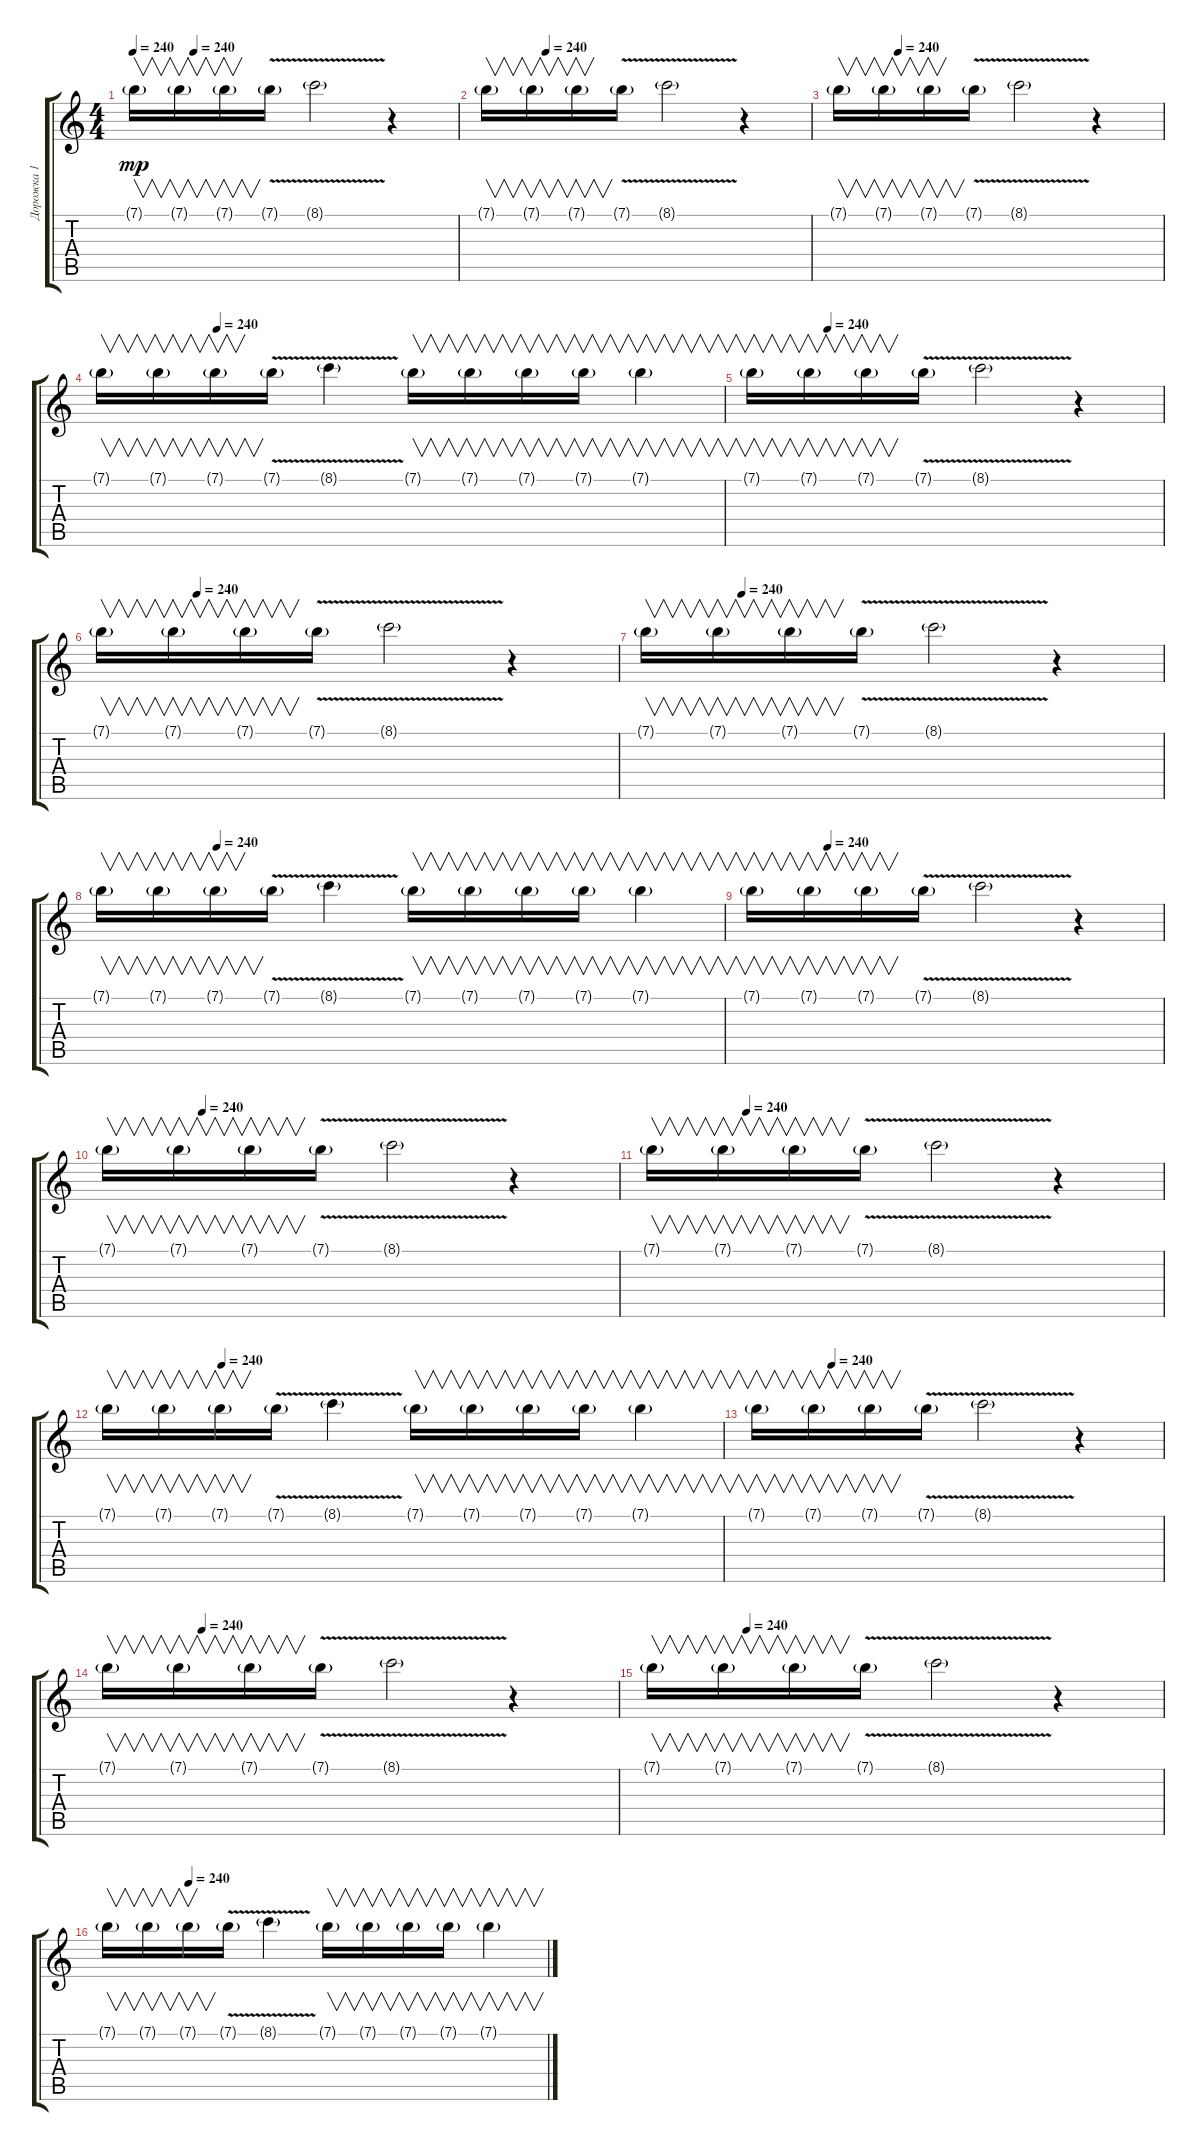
\track ("Дорожка 1" "Дорожка 1") {instrument overdrivenguitar}
\staff {score tabs}
\tuning (E4 B3 G3 D3 A2 E2) {hide}
\ts (4 4)
\tempo 240
\tempo (240 0.1875)
\clef g2
\ks c
7.1{g}.16{v dy mp} 7.1{g}.16{v} 7.1{g}.16{v} 7.1{v g}.16{volume 11 balance 8 instrument overdrivenguitar} 8.1{v g}.2 r.4 |
\tempo (240 0.1875)
7.1{g}.16{v} 7.1{g}.16{v} 7.1{g}.16{v} 7.1{v g}.16{volume 11 balance 8 instrument overdrivenguitar} 8.1{v g}.2 r.4 |
\tempo (240 0.1875)
7.1{g}.16{v} 7.1{g}.16{v} 7.1{g}.16{v} 7.1{v g}.16{volume 11 balance 8 instrument overdrivenguitar} 8.1{v g}.2 r.4 |
\tempo (240 0.1875)
7.1{g}.16{v} 7.1{g}.16{v} 7.1{g}.16{v} 7.1{v g}.16{volume 11 balance 8 instrument overdrivenguitar} 8.1{v g}.4 7.1{g}.16{v} 7.1{g}.16{v} 7.1{g}.16{v} 7.1{g}.16{v} 7.1{g}.4{v} |
\tempo (240 0.1875)
7.1{g}.16{v} 7.1{g}.16{v} 7.1{g}.16{v} 7.1{v g}.16{volume 11 balance 8 instrument overdrivenguitar} 8.1{v g}.2 r.4 |
\tempo (240 0.1875)
7.1{g}.16{v} 7.1{g}.16{v} 7.1{g}.16{v} 7.1{v g}.16{volume 11 balance 8 instrument overdrivenguitar} 8.1{v g}.2 r.4 |
\tempo (240 0.1875)
7.1{g}.16{v} 7.1{g}.16{v} 7.1{g}.16{v} 7.1{v g}.16{volume 11 balance 8 instrument overdrivenguitar} 8.1{v g}.2 r.4 |
\tempo (240 0.1875)
7.1{g}.16{v} 7.1{g}.16{v} 7.1{g}.16{v} 7.1{v g}.16{volume 11 balance 8 instrument overdrivenguitar} 8.1{v g}.4 7.1{g}.16{v} 7.1{g}.16{v} 7.1{g}.16{v} 7.1{g}.16{v} 7.1{g}.4{v} |
\tempo (240 0.1875)
7.1{g}.16{v} 7.1{g}.16{v} 7.1{g}.16{v} 7.1{v g}.16{volume 11 balance 8 instrument overdrivenguitar} 8.1{v g}.2 r.4 |
\tempo (240 0.1875)
7.1{g}.16{v} 7.1{g}.16{v} 7.1{g}.16{v} 7.1{v g}.16{volume 11 balance 8 instrument overdrivenguitar} 8.1{v g}.2 r.4 |
\tempo (240 0.1875)
7.1{g}.16{v} 7.1{g}.16{v} 7.1{g}.16{v} 7.1{v g}.16{volume 11 balance 8 instrument overdrivenguitar} 8.1{v g}.2 r.4 |
\tempo (240 0.1875)
7.1{g}.16{v} 7.1{g}.16{v} 7.1{g}.16{v} 7.1{v g}.16{volume 11 balance 8 instrument overdrivenguitar} 8.1{v g}.4 7.1{g}.16{v} 7.1{g}.16{v} 7.1{g}.16{v} 7.1{g}.16{v} 7.1{g}.4{v} |
\tempo (240 0.1875)
7.1{g}.16{v} 7.1{g}.16{v} 7.1{g}.16{v} 7.1{v g}.16{volume 11 balance 8 instrument overdrivenguitar} 8.1{v g}.2 r.4 |
\tempo (240 0.1875)
7.1{g}.16{v} 7.1{g}.16{v} 7.1{g}.16{v} 7.1{v g}.16{volume 11 balance 8 instrument overdrivenguitar} 8.1{v g}.2 r.4 |
\tempo (240 0.1875)
7.1{g}.16{v} 7.1{g}.16{v} 7.1{g}.16{v} 7.1{v g}.16{volume 11 balance 8 instrument overdrivenguitar} 8.1{v g}.2 r.4 |
\tempo (240 0.1875)
7.1{g}.16{v} 7.1{g}.16{v} 7.1{g}.16{v} 7.1{v g}.16{volume 11 balance 8 instrument overdrivenguitar} 8.1{v g}.4 7.1{g}.16{v} 7.1{g}.16{v} 7.1{g}.16{v} 7.1{g}.16{v} 7.1{g}.4{v}
